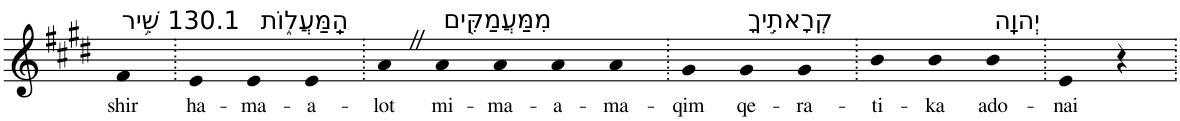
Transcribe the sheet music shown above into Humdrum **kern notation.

**kern	**text
*part1	*part1
*staff1	*staff1
*I"Piano	*
*I'Pno	*
*clefG2	*
*k[f#c#g#d#]	*
*E:	*
=1	=1
!LO:TX:a:t=130.1 שִׁ֥יר	!
!	!LO:LY:b
4f#	shir
=2.	=2.
!LO:TX:a:t=הַֽמַּעֲל֑וֹת	!
!	!LO:LY:b
4e	ha-
!	!LO:LY:b
4e	-ma-
!	!LO:LY:b
4e	-a-
=3.	=3.
!	!LO:LY:b
4aZ	-lot
!LO:TX:a:t=מִמַּעֲמַקִּ֖ים	!
!	!LO:LY:b
4a	mi-
!	!LO:LY:b
4a	-ma-
!	!LO:LY:b
4a	-a-
!	!LO:LY:b
4a	-ma-
=4.	=4.
!	!LO:LY:b
4g#	-qim
!LO:TX:a:t=קְרָאתִ֣יךָ	!
!	!LO:LY:b
4g#	qe-
!	!LO:LY:b
4g#	-ra-
=5.	=5.
!	!LO:LY:b
4b	-ti-
!	!LO:LY:b
4b	-ka
!LO:TX:a:t=יְהוָֽה	!
!	!LO:LY:b
4b	ado-
=6.	=6.
!	!LO:LY:b
4e	-nai
4r	.
=.	=.
*-	*-
